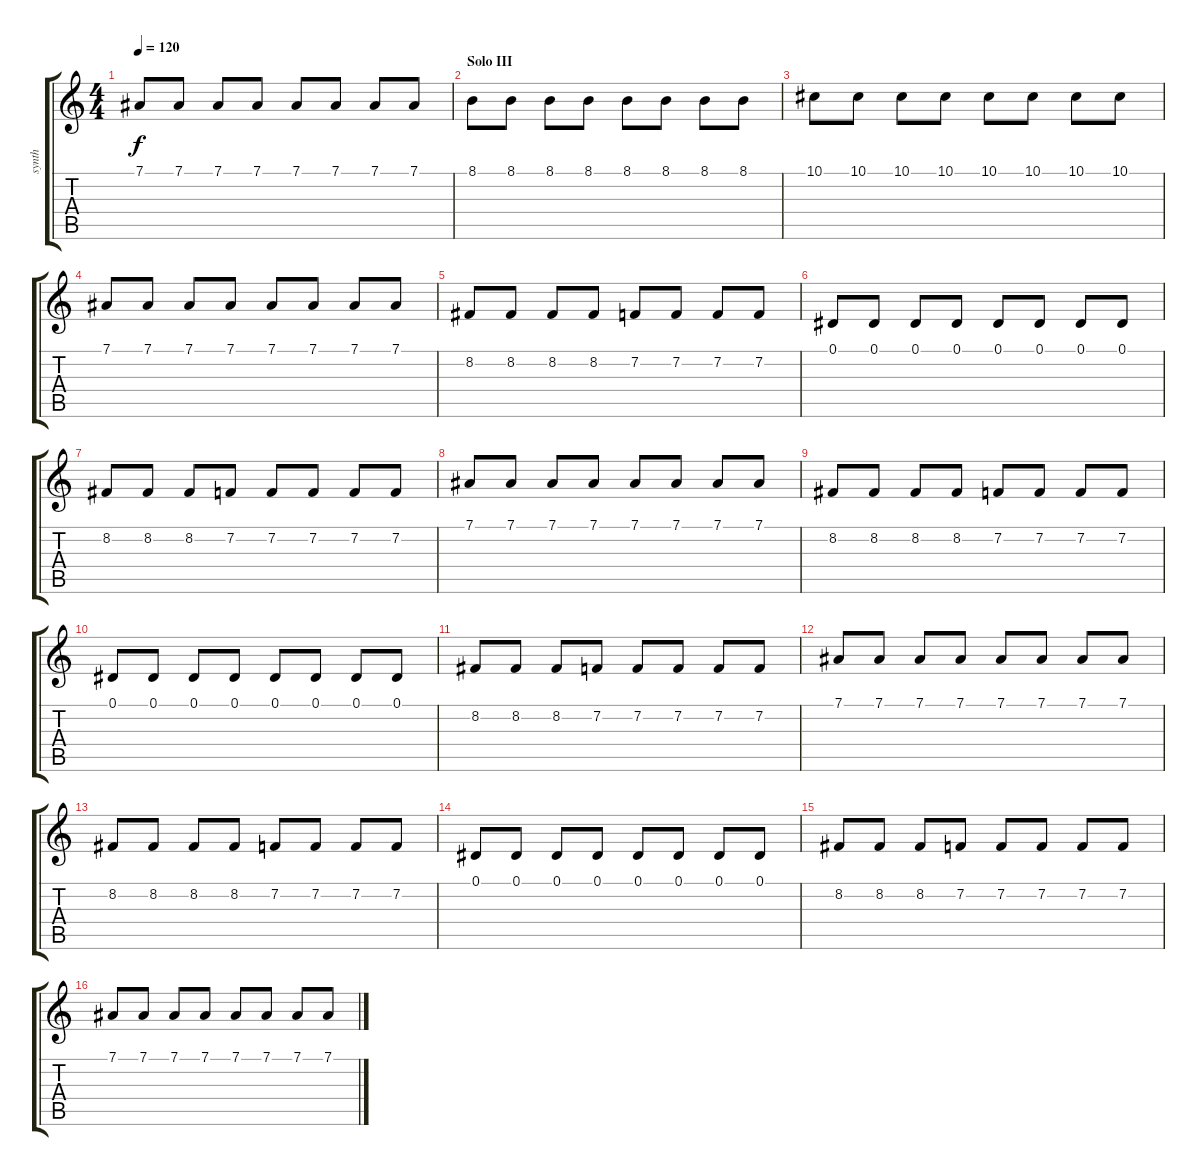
\track ("synth " "synth ") {instrument vibraphone}
\staff {score tabs}
\tuning (Eb4 Bb3 Gb3 Db3 Ab2 Eb2) {hide}
\ts (4 4)
\tempo 120
\clef g2
\ks c
7.1.8{dy f} 7.1.8 7.1.8 7.1.8 7.1.8 7.1.8 7.1.8 7.1.8 |
\section ("" "Solo III")
8.1.8 8.1.8 8.1.8 8.1.8 8.1.8 8.1.8 8.1.8 8.1.8 |
10.1.8 10.1.8 10.1.8 10.1.8 10.1.8 10.1.8 10.1.8 10.1.8 |
7.1.8 7.1.8 7.1.8 7.1.8 7.1.8 7.1.8 7.1.8 7.1.8 |
8.2.8 8.2.8 8.2.8 8.2.8 7.2.8 7.2.8 7.2.8 7.2.8 |
0.1.8 0.1.8 0.1.8 0.1.8 0.1.8 0.1.8 0.1.8 0.1.8 |
8.2.8 8.2.8 8.2.8 7.2.8 7.2.8 7.2.8 7.2.8 7.2.8 |
7.1.8 7.1.8 7.1.8 7.1.8 7.1.8 7.1.8 7.1.8 7.1.8 |
8.2.8 8.2.8 8.2.8 8.2.8 7.2.8 7.2.8 7.2.8 7.2.8 |
0.1.8 0.1.8 0.1.8 0.1.8 0.1.8 0.1.8 0.1.8 0.1.8 |
8.2.8 8.2.8 8.2.8 7.2.8 7.2.8 7.2.8 7.2.8 7.2.8 |
7.1.8 7.1.8 7.1.8 7.1.8 7.1.8 7.1.8 7.1.8 7.1.8 |
8.2.8 8.2.8 8.2.8 8.2.8 7.2.8 7.2.8 7.2.8 7.2.8 |
0.1.8 0.1.8 0.1.8 0.1.8 0.1.8 0.1.8 0.1.8 0.1.8 |
8.2.8 8.2.8 8.2.8 7.2.8 7.2.8 7.2.8 7.2.8 7.2.8 |
7.1.8 7.1.8 7.1.8 7.1.8 7.1.8 7.1.8 7.1.8 7.1.8
